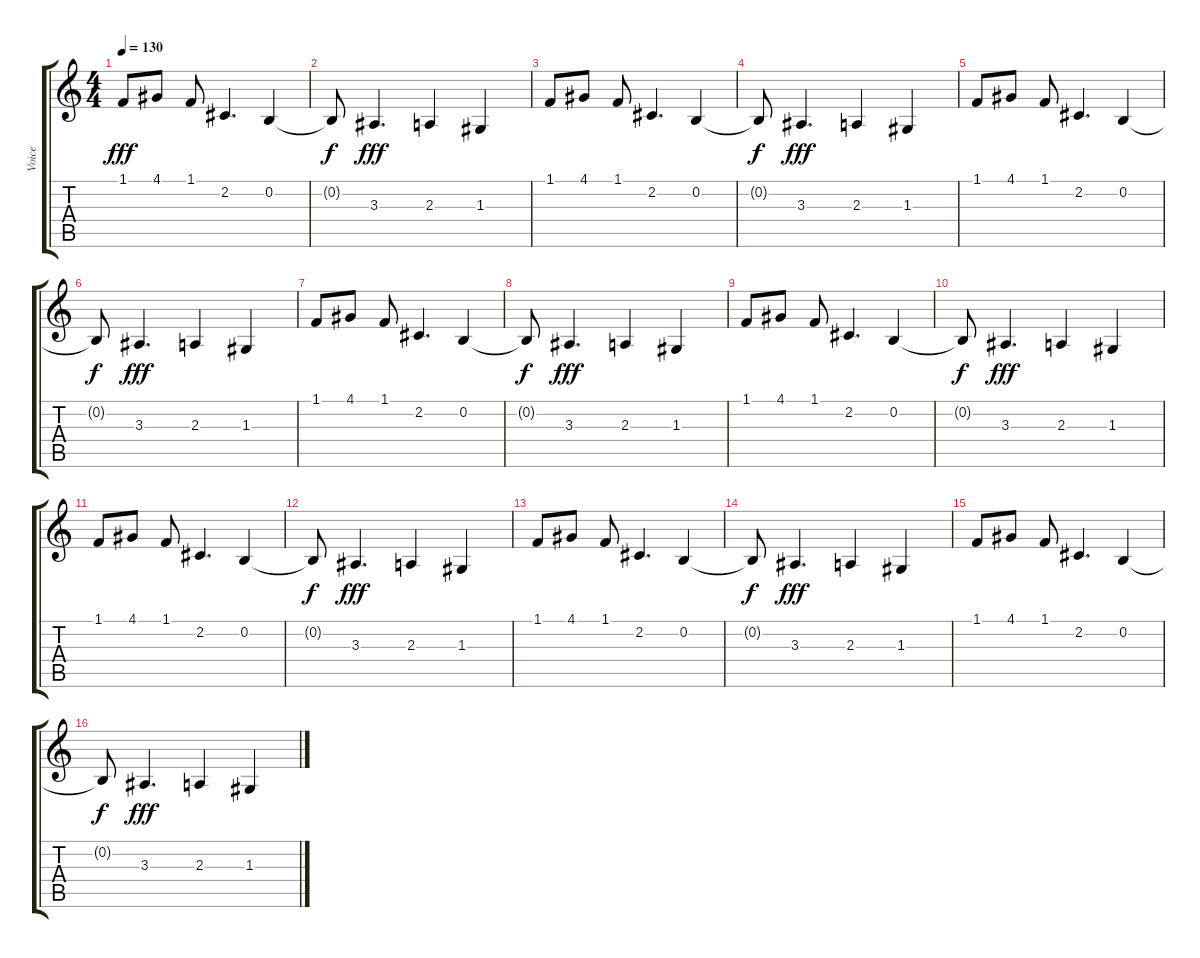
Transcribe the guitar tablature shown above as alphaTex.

\track ("Voice" "Voice") {instrument synthvoice}
\staff {score tabs}
\tuning (E4 B3 G3 D3 A2 E2) {hide}
\ts (4 4)
\tempo 130
\clef g2
\ks c
1.1.8{dy fff} 4.1.8 1.1.8 2.2.4{d} 0.2.4 |
0.2{t}.8{dy f} 3.3.4{d dy fff} 2.3.4 1.3.4 |
1.1.8 4.1.8 1.1.8 2.2.4{d} 0.2.4 |
0.2{t}.8{dy f} 3.3.4{d dy fff} 2.3.4 1.3.4 |
1.1.8 4.1.8 1.1.8 2.2.4{d} 0.2.4 |
0.2{t}.8{dy f} 3.3.4{d dy fff} 2.3.4 1.3.4 |
1.1.8 4.1.8 1.1.8 2.2.4{d} 0.2.4 |
0.2{t}.8{dy f} 3.3.4{d dy fff} 2.3.4 1.3.4 |
1.1.8 4.1.8 1.1.8 2.2.4{d} 0.2.4 |
0.2{t}.8{dy f} 3.3.4{d dy fff} 2.3.4 1.3.4 |
1.1.8 4.1.8 1.1.8 2.2.4{d} 0.2.4 |
0.2{t}.8{dy f} 3.3.4{d dy fff} 2.3.4 1.3.4 |
1.1.8 4.1.8 1.1.8 2.2.4{d} 0.2.4 |
0.2{t}.8{dy f} 3.3.4{d dy fff} 2.3.4 1.3.4 |
1.1.8 4.1.8 1.1.8 2.2.4{d} 0.2.4 |
0.2{t}.8{dy f} 3.3.4{d dy fff} 2.3.4 1.3.4
